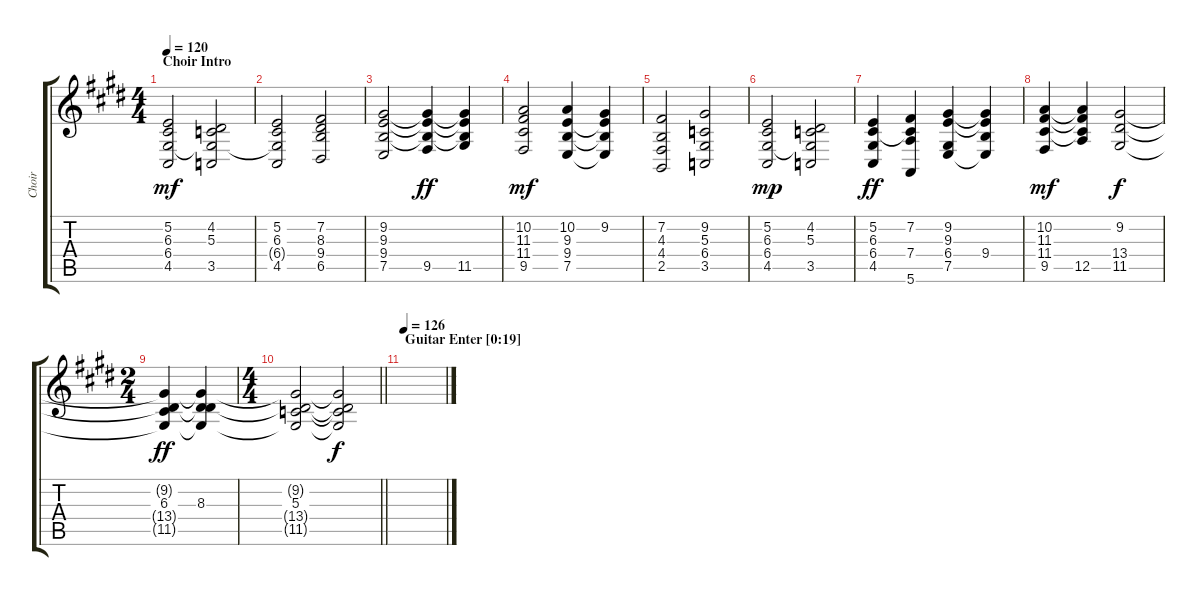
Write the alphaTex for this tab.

\track ("Choir" "Choir") {instrument choiraahs}
\staff {score tabs}
\tuning (E4 B3 G3 D3 A2 E2) {hide}
\ts (4 4)
\section ("" "Choir Intro")
\tempo 120
\clef g2
\ks c#minor
(5.2 6.3 6.4 4.5).2{dy mf instrument choiraahs} (4.2 5.3 6.4{t} 3.5).2 |
(5.2 6.3 6.4{t} 4.5).2 (7.2 8.3 9.4 6.5).2 |
(9.2 9.3 9.4 7.5).2 (9.2{t} 9.3{t} 9.4{t} 9.5).4{dy ff} (9.2{t} 9.3{t} 9.4{t} 11.5).4 |
(10.2 11.3 11.4 9.5).2{dy mf} (10.2 9.3 9.4 7.5).4 (9.2 9.3{t} 9.4{t} 7.5{t}).4 |
(7.2 4.3 4.4 2.5).2 (9.2 5.3 6.4 3.5).2 |
(5.2 6.3 6.4 4.5).2{dy mp} (4.2 5.3 6.4{t} 3.5).2 |
(5.2 6.3 6.4 4.5).4{dy ff} (7.2 6.3{t} 7.4 5.6).4 (9.2 9.3 6.4 7.5).4 (9.2{t} 9.3{t} 9.4 7.5{t}).4 |
(10.2 11.3 11.4 9.5).4{dy mf} (10.2{t} 11.3{t} 11.4{t} 12.5).4 (9.2 13.4 11.5).2{dy f} |
\ts (2 4)
(9.2{t} 6.3 13.4{t} 11.5{t}).4{dy ff} (9.2{t} 8.3 13.4{t} 11.5{t}).4 |
\ts (4 4)
\barLineRight lightlight
(9.2{t} 5.3 13.4{t} 11.5{t}).2 (9.2{t} 5.3{t} 13.4{t} 11.5{t}).2{dy f} |
\section ("" "Guitar Enter [0:19]")
\tempo 126
